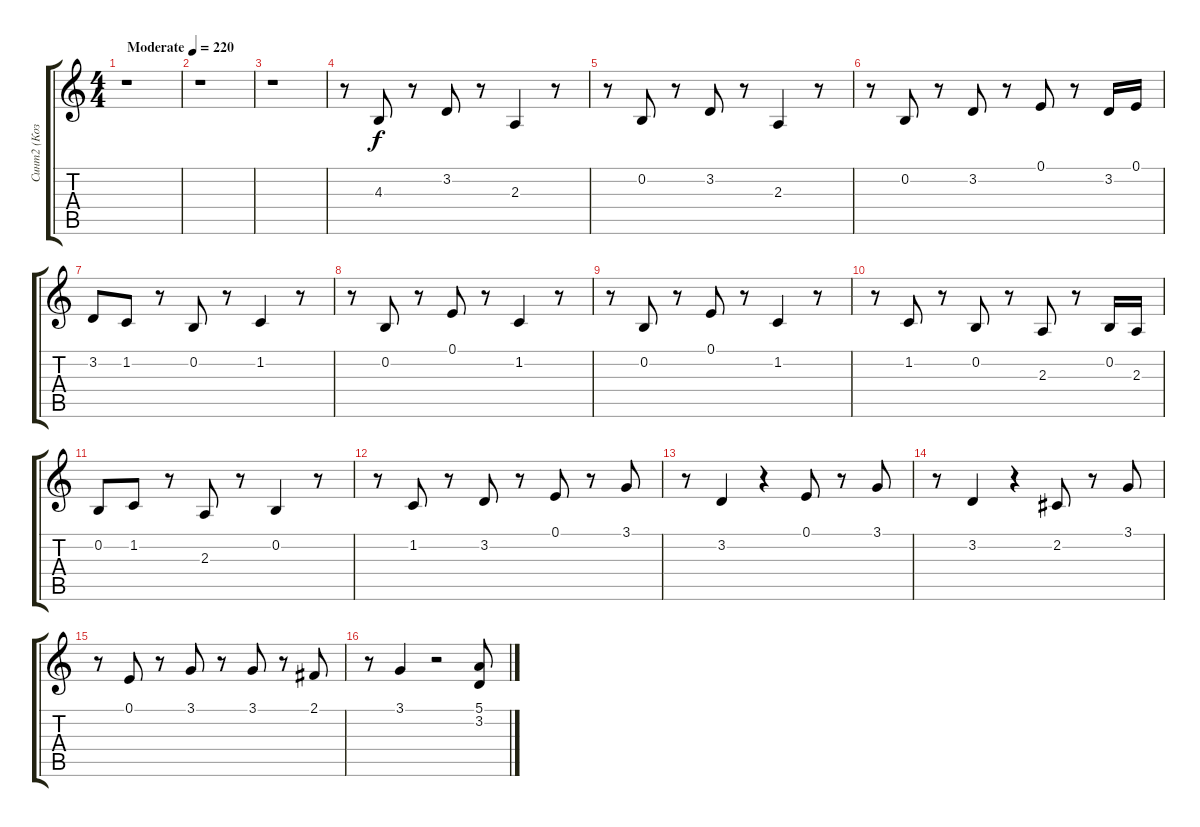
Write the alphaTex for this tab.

\track ("Синт2 (Козлов)" "Синт2 (Коз") {instrument harpsichord}
\staff {score tabs}
\tuning (E4 B3 G3 D3 A2 E2) {hide}
\ts (4 4)
\tempo (220 "Moderate")
\clef g2
\ks c
r.1{dy f instrument harpsichord} |
r.1 |
r.1 |
r.8 4.3.8 r.8 3.2.8 r.8 2.3.4 r.8 |
r.8 0.2.8 r.8 3.2.8 r.8 2.3.4 r.8 |
r.8 0.2.8 r.8 3.2.8 r.8 0.1.8 r.8 3.2.16 0.1.16 |
3.2.8 1.2.8 r.8 0.2.8 r.8 1.2.4 r.8 |
r.8 0.2.8 r.8 0.1.8 r.8 1.2.4 r.8 |
r.8 0.2.8 r.8 0.1.8 r.8 1.2.4 r.8 |
r.8 1.2.8 r.8 0.2.8 r.8 2.3.8 r.8 0.2.16 2.3.16 |
0.2.8 1.2.8 r.8 2.3.8 r.8 0.2.4 r.8 |
r.8 1.2.8 r.8 3.2.8 r.8 0.1.8 r.8 3.1.8 |
r.8 3.2.4 r.4 0.1.8 r.8 3.1.8 |
r.8 3.2.4 r.4 2.2.8 r.8 3.1.8 |
r.8 0.1.8 r.8 3.1.8 r.8 3.1.8 r.8 2.1.8 |
r.8 3.1.4 r.2 (5.1 3.2).8
